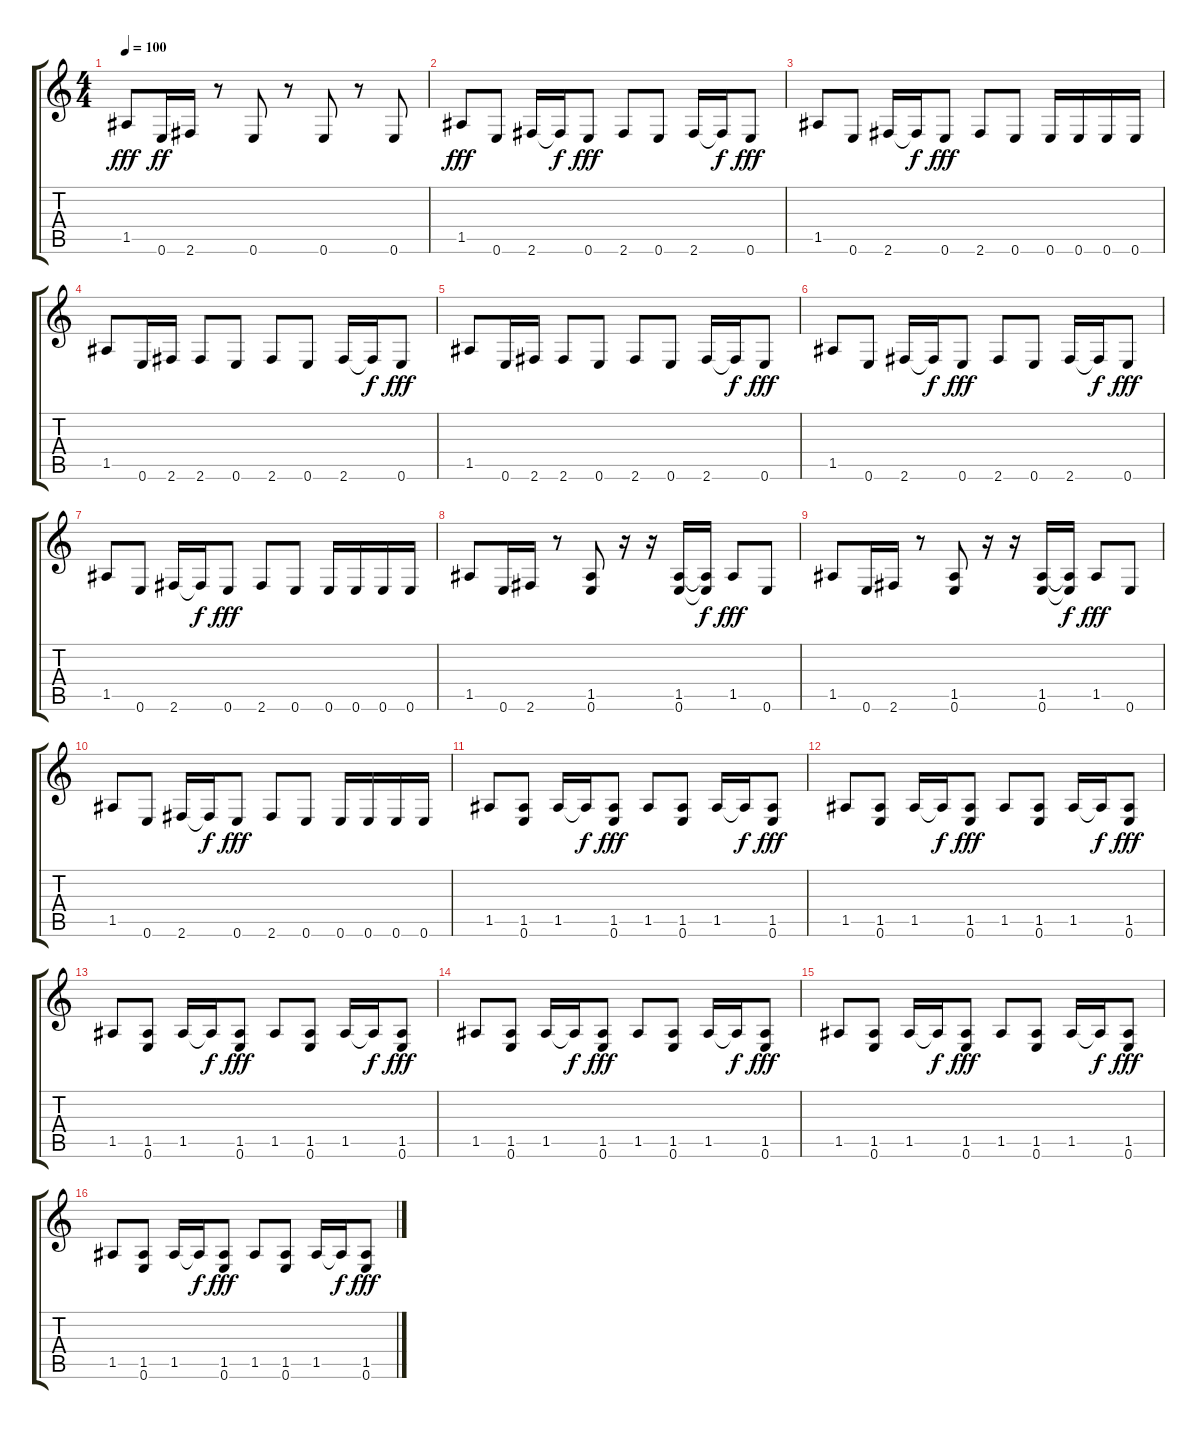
\track "" {instrument acousticguitarnylon}
\staff {score tabs}
\tuning (E4 B3 G3 D3 A2 E2) {hide}
\ts (4 4)
\tempo 100
\clef g2
\ks c
1.5.8{dy fff} 0.6.16{dy ff} 2.6.16 r.8 0.6.8 r.8 0.6.8 r.8 0.6.8 |
1.5.8{dy fff} 0.6.8 2.6.16 2.6{t}.16{dy f} 0.6.8{dy fff} 2.6.8 0.6.8 2.6.16 2.6{t}.16{dy f} 0.6.8{dy fff} |
1.5.8 0.6.8 2.6.16 2.6{t}.16{dy f} 0.6.8{dy fff} 2.6.8 0.6.8 0.6.16 0.6.16 0.6.16 0.6.16 |
1.5.8 0.6.16 2.6.16 2.6.8 0.6.8 2.6.8 0.6.8 2.6.16 2.6{t}.16{dy f} 0.6.8{dy fff} |
1.5.8 0.6.16 2.6.16 2.6.8 0.6.8 2.6.8 0.6.8 2.6.16 2.6{t}.16{dy f} 0.6.8{dy fff} |
1.5.8 0.6.8 2.6.16 2.6{t}.16{dy f} 0.6.8{dy fff} 2.6.8 0.6.8 2.6.16 2.6{t}.16{dy f} 0.6.8{dy fff} |
1.5.8 0.6.8 2.6.16 2.6{t}.16{dy f} 0.6.8{dy fff} 2.6.8 0.6.8 0.6.16 0.6.16 0.6.16 0.6.16 |
1.5.8 0.6.16 2.6.16 r.8 (1.5 0.6).8 r.16 r.16 (1.5 0.6).16 (1.5{t} 0.6{t}).16{dy f} 1.5.8{dy fff} 0.6.8 |
1.5.8 0.6.16 2.6.16 r.8 (1.5 0.6).8 r.16 r.16 (1.5 0.6).16 (1.5{t} 0.6{t}).16{dy f} 1.5.8{dy fff} 0.6.8 |
1.5.8 0.6.8 2.6.16 2.6{t}.16{dy f} 0.6.8{dy fff} 2.6.8 0.6.8 0.6.16 0.6.16 0.6.16 0.6.16 |
1.5.8 (1.5 0.6).8 1.5.16 1.5{t}.16{dy f} (1.5 0.6).8{dy fff} 1.5.8 (1.5 0.6).8 1.5.16 1.5{t}.16{dy f} (1.5 0.6).8{dy fff} |
1.5.8 (1.5 0.6).8 1.5.16 1.5{t}.16{dy f} (1.5 0.6).8{dy fff} 1.5.8 (1.5 0.6).8 1.5.16 1.5{t}.16{dy f} (1.5 0.6).8{dy fff} |
1.5.8 (1.5 0.6).8 1.5.16 1.5{t}.16{dy f} (1.5 0.6).8{dy fff} 1.5.8 (1.5 0.6).8 1.5.16 1.5{t}.16{dy f} (1.5 0.6).8{dy fff} |
1.5.8 (1.5 0.6).8 1.5.16 1.5{t}.16{dy f} (1.5 0.6).8{dy fff} 1.5.8 (1.5 0.6).8 1.5.16 1.5{t}.16{dy f} (1.5 0.6).8{dy fff} |
1.5.8 (1.5 0.6).8 1.5.16 1.5{t}.16{dy f} (1.5 0.6).8{dy fff} 1.5.8 (1.5 0.6).8 1.5.16 1.5{t}.16{dy f} (1.5 0.6).8{dy fff} |
1.5.8 (1.5 0.6).8 1.5.16 1.5{t}.16{dy f} (1.5 0.6).8{dy fff} 1.5.8 (1.5 0.6).8 1.5.16 1.5{t}.16{dy f} (1.5 0.6).8{dy fff}
